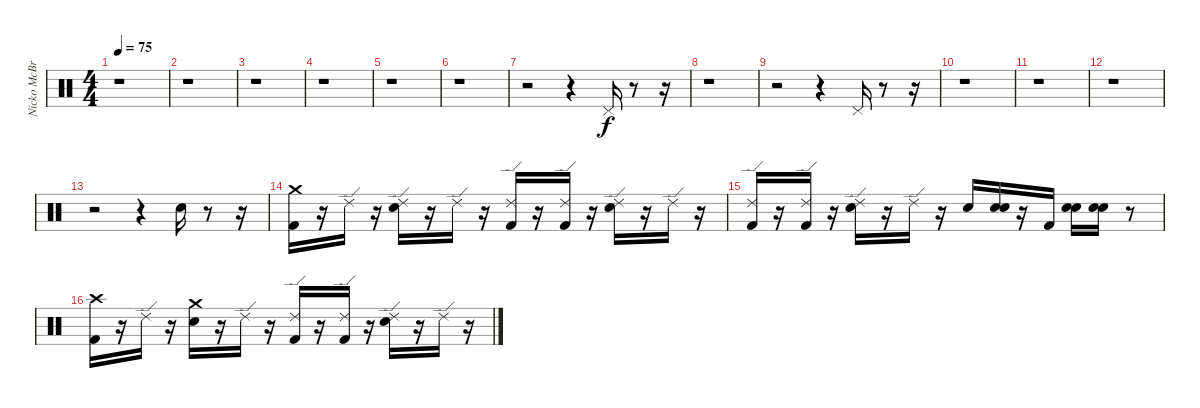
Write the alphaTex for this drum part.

\track ("Nicko McBrain" "Nicko McBr") {instrument percussion}
\staff {score}
\articulation defaults
\ts (4 4)
\tempo 75
\clef neutral
\ks c
r.1{dy f} |
r.1 |
r.1 |
r.1 |
r.1 |
r.1 |
r.2 r.4 "Pedal Hi-Hat (hit)".16 r.8 r.16 |
r.1 |
r.2 r.4 "Pedal Hi-Hat (hit)".16 r.8 r.16 |
r.1 |
r.1 |
r.1 |
r.2 r.4 "Electric Snare (hit)".16 r.8 r.16 |
("Kick (hit) 2" "Crash medium (hit)").16 r.16 "Ride (edge) 2".16 r.16 ("Electric Snare (hit)" "Ride (edge) 2").16 r.16 "Ride (edge) 2".16 r.16 ("Kick (hit) 2" "Ride (edge) 2").16 r.16 ("Kick (hit) 2" "Ride (edge) 2").16 r.16 ("Electric Snare (hit)" "Ride (edge) 2").16 r.16 "Ride (edge) 2".16 r.16 |
("Kick (hit) 2" "Ride (edge) 2").16 r.16 ("Kick (hit) 2" "Ride (edge) 2").16 r.16 ("Electric Snare (hit)" "Ride (edge) 2").16 r.16 "Ride (edge) 2".16 r.16 "Electric Snare (hit)".16 ("Snare (hit)" "Electric Snare (hit)").16 r.16 "Kick (hit) 2".16 ("Snare (hit)" "Electric Snare (hit)").16 ("Snare (hit)" "Electric Snare (hit)").16 r.8 |
("Kick (hit) 2" "Crash high (hit)").16 r.16 "Ride (edge) 2".16 r.16 ("Electric Snare (hit)" "Crash medium (hit)").16 r.16 "Ride (edge) 2".16 r.16 ("Kick (hit) 2" "Ride (edge) 2").16 r.16 ("Kick (hit) 2" "Ride (edge) 2").16 r.16 ("Electric Snare (hit)" "Ride (edge) 2").16 r.16 "Ride (edge) 2".16 r.16
